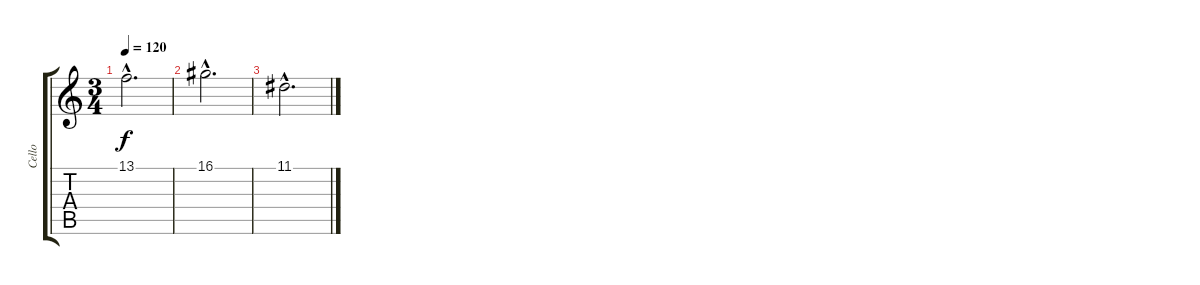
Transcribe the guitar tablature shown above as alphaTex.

\track ("Cello" "Cello") {instrument cello}
\staff {score tabs}
\tuning (E4 B3 G3 D3 A2 E2) {hide}
\ts (3 4)
\tempo 120
\clef g2
\ks c
13.1{hac t}.2{d dy f} |
16.1{hac}.2{d} |
11.1{hac}.2{d}
